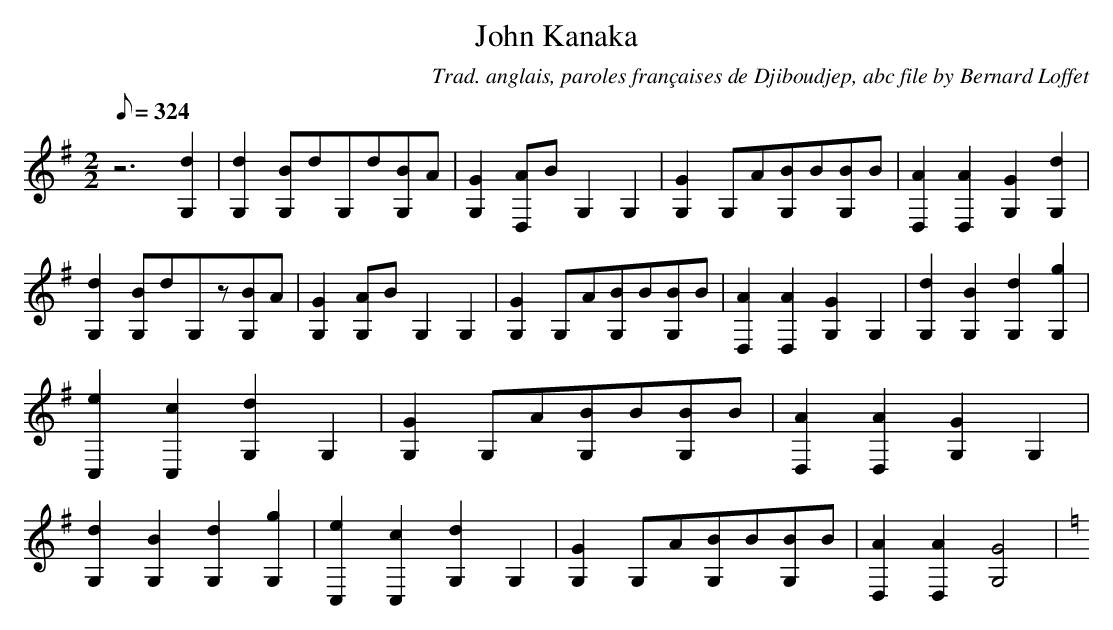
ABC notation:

X:1
T:John Kanaka
C:Trad. anglais, paroles françaises de Djiboudjep, abc file by Bernard Loffet
L:1/8
Q:324
M:2/2
K:G
z6[d2G,2]|[d2G,2][BG,]dG,d[BG,]A|[G2G,2][AD,]BG,2G,2|[G2G,2]G,A[BG,]B[BG,]B|[A2D,2][A2D,2][G2G,2][d2G,2]|[d2G,2][BG,]dG,z[BG,]A|[G2G,2][AG,]BG,2G,2|[G2G,2]G,A[BG,]B[BG,]B| \
[A2D,2][A2D,2][G2G,2]G,2|[d2G,2][B2G,2][d2G,2][g2G,2]|[e2C,2][c2C,2][d2G,2]G,2|[G2G,2]G,A[BG,]B[BG,]B|[A2D,2][A2D,2][G2G,2]G,2|[d2G,2][B2G,2][d2G,2][g2G,2]| \
[e2C,2][c2C,2][d2G,2]G,2|[G2G,2]G,A[BG,]B[BG,]B|[A2D,2][A2D,2][G4G,4]| \
K:C
